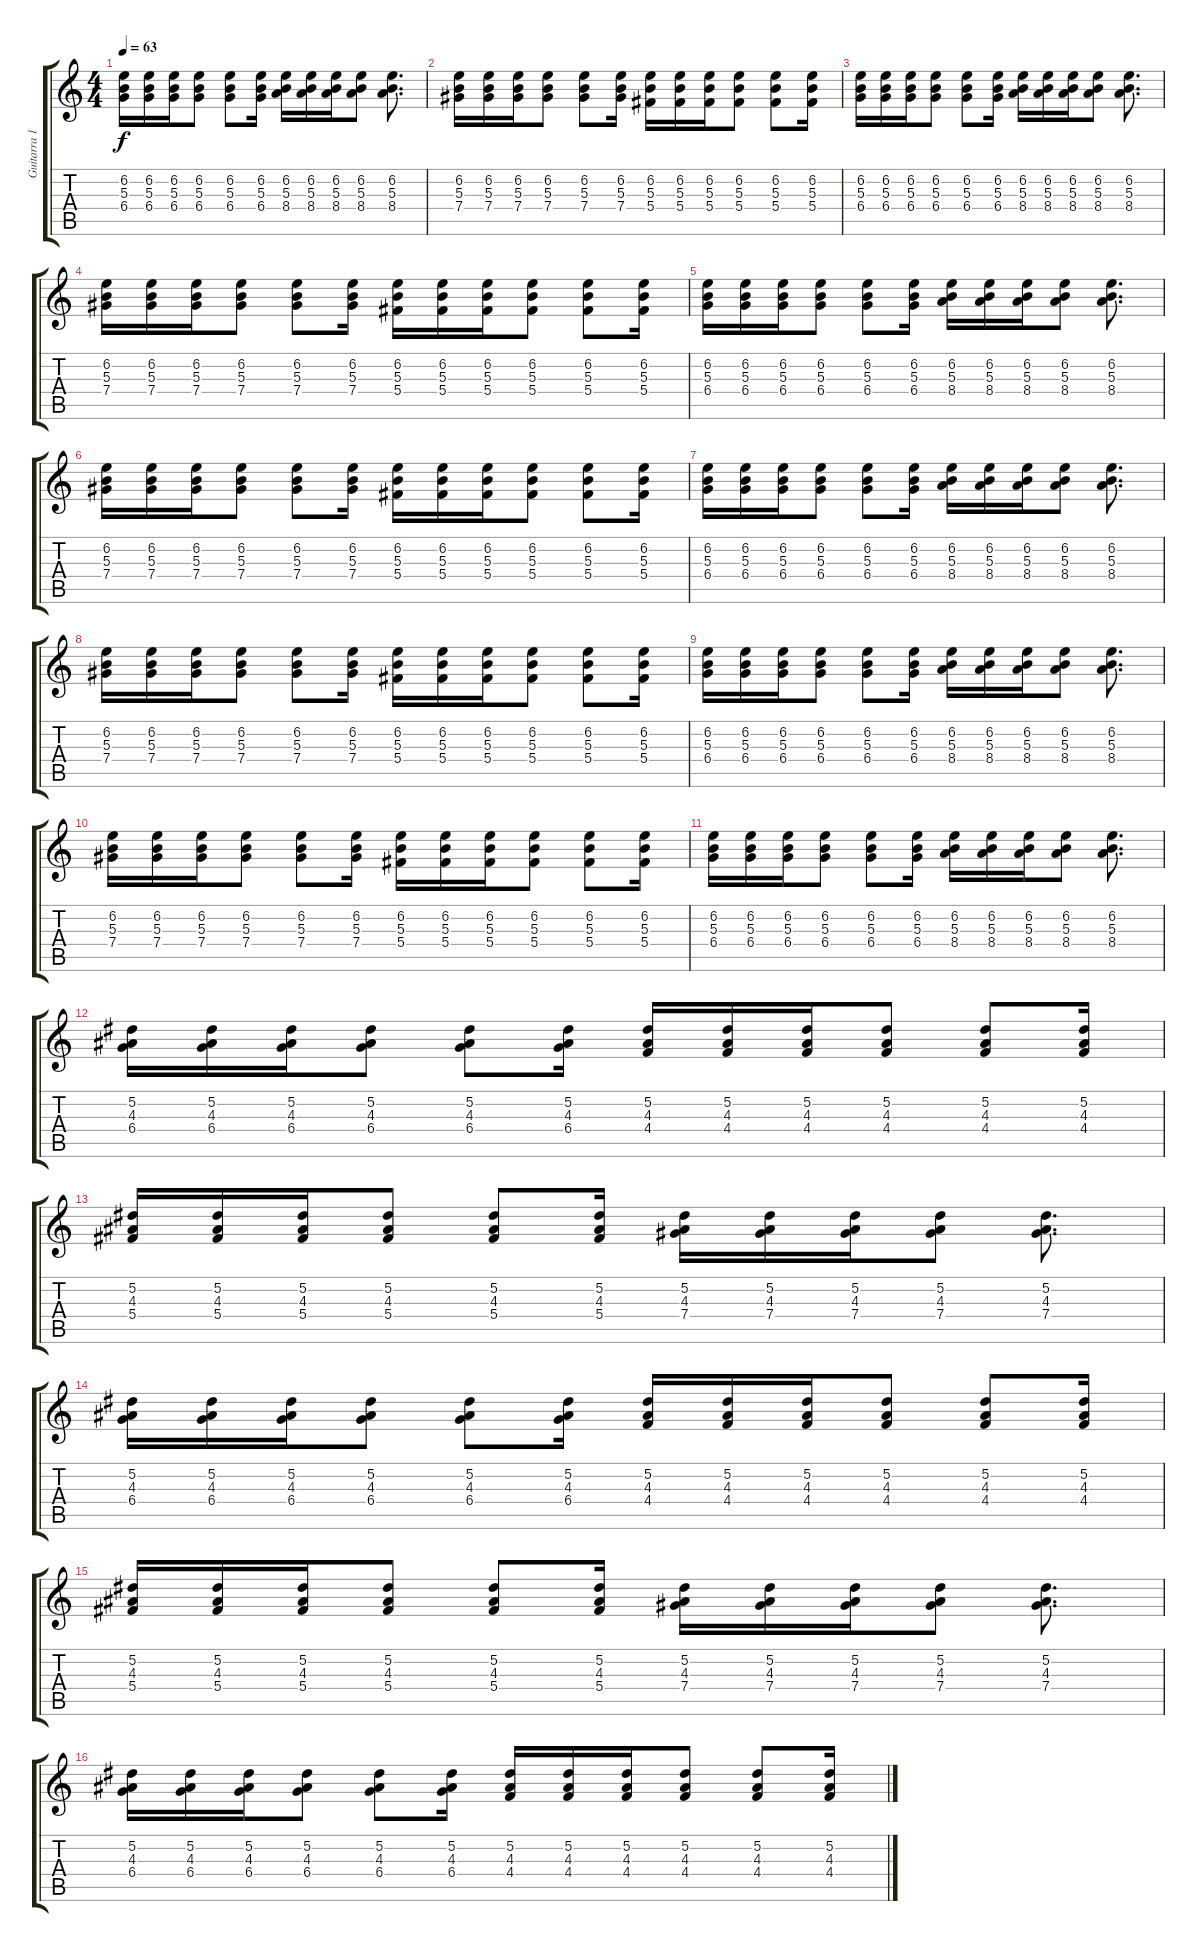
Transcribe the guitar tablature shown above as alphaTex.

\track ("Guitarra 1" "Guitarra 1") {instrument acousticguitarnylon}
\staff {score tabs}
\tuning (Eb4 Bb3 Gb3 Db3 Ab2 Eb2) {hide}
\ts (4 4)
\tempo 63
\clef g2
\ks c
(6.2 5.3 6.4).16{dy f} (6.2 5.3 6.4).16 (6.2 5.3 6.4).16 (6.2 5.3 6.4).8 (6.2 5.3 6.4).8 (6.2 5.3 6.4).16 (6.2 5.3 8.4).16 (6.2 5.3 8.4).16 (6.2 5.3 8.4).16 (6.2 5.3 8.4).8 (6.2 5.3 8.4).8{d} |
(6.2 5.3 7.4).16 (6.2 5.3 7.4).16 (6.2 5.3 7.4).16 (6.2 5.3 7.4).8 (6.2 5.3 7.4).8 (6.2 5.3 7.4).16 (6.2 5.3 5.4).16 (6.2 5.3 5.4).16 (6.2 5.3 5.4).16 (6.2 5.3 5.4).8 (6.2 5.3 5.4).8 (6.2 5.3 5.4).16 |
(6.2 5.3 6.4).16 (6.2 5.3 6.4).16 (6.2 5.3 6.4).16 (6.2 5.3 6.4).8 (6.2 5.3 6.4).8 (6.2 5.3 6.4).16 (6.2 5.3 8.4).16 (6.2 5.3 8.4).16 (6.2 5.3 8.4).16 (6.2 5.3 8.4).8 (6.2 5.3 8.4).8{d} |
(6.2 5.3 7.4).16 (6.2 5.3 7.4).16 (6.2 5.3 7.4).16 (6.2 5.3 7.4).8 (6.2 5.3 7.4).8 (6.2 5.3 7.4).16 (6.2 5.3 5.4).16 (6.2 5.3 5.4).16 (6.2 5.3 5.4).16 (6.2 5.3 5.4).8 (6.2 5.3 5.4).8 (6.2 5.3 5.4).16 |
(6.2 5.3 6.4).16 (6.2 5.3 6.4).16 (6.2 5.3 6.4).16 (6.2 5.3 6.4).8 (6.2 5.3 6.4).8 (6.2 5.3 6.4).16 (6.2 5.3 8.4).16 (6.2 5.3 8.4).16 (6.2 5.3 8.4).16 (6.2 5.3 8.4).8 (6.2 5.3 8.4).8{d} |
(6.2 5.3 7.4).16 (6.2 5.3 7.4).16 (6.2 5.3 7.4).16 (6.2 5.3 7.4).8 (6.2 5.3 7.4).8 (6.2 5.3 7.4).16 (6.2 5.3 5.4).16 (6.2 5.3 5.4).16 (6.2 5.3 5.4).16 (6.2 5.3 5.4).8 (6.2 5.3 5.4).8 (6.2 5.3 5.4).16 |
(6.2 5.3 6.4).16 (6.2 5.3 6.4).16 (6.2 5.3 6.4).16 (6.2 5.3 6.4).8 (6.2 5.3 6.4).8 (6.2 5.3 6.4).16 (6.2 5.3 8.4).16 (6.2 5.3 8.4).16 (6.2 5.3 8.4).16 (6.2 5.3 8.4).8 (6.2 5.3 8.4).8{d} |
(6.2 5.3 7.4).16 (6.2 5.3 7.4).16 (6.2 5.3 7.4).16 (6.2 5.3 7.4).8 (6.2 5.3 7.4).8 (6.2 5.3 7.4).16 (6.2 5.3 5.4).16 (6.2 5.3 5.4).16 (6.2 5.3 5.4).16 (6.2 5.3 5.4).8 (6.2 5.3 5.4).8 (6.2 5.3 5.4).16 |
(6.2 5.3 6.4).16 (6.2 5.3 6.4).16 (6.2 5.3 6.4).16 (6.2 5.3 6.4).8 (6.2 5.3 6.4).8 (6.2 5.3 6.4).16 (6.2 5.3 8.4).16 (6.2 5.3 8.4).16 (6.2 5.3 8.4).16 (6.2 5.3 8.4).8 (6.2 5.3 8.4).8{d} |
(6.2 5.3 7.4).16 (6.2 5.3 7.4).16 (6.2 5.3 7.4).16 (6.2 5.3 7.4).8 (6.2 5.3 7.4).8 (6.2 5.3 7.4).16 (6.2 5.3 5.4).16 (6.2 5.3 5.4).16 (6.2 5.3 5.4).16 (6.2 5.3 5.4).8 (6.2 5.3 5.4).8 (6.2 5.3 5.4).16 |
(6.2 5.3 6.4).16 (6.2 5.3 6.4).16 (6.2 5.3 6.4).16 (6.2 5.3 6.4).8 (6.2 5.3 6.4).8 (6.2 5.3 6.4).16 (6.2 5.3 8.4).16 (6.2 5.3 8.4).16 (6.2 5.3 8.4).16 (6.2 5.3 8.4).8 (6.2 5.3 8.4).8{d} |
(5.2 4.3 6.4).16 (5.2 4.3 6.4).16 (5.2 4.3 6.4).16 (5.2 4.3 6.4).8 (5.2 4.3 6.4).8 (5.2 4.3 6.4).16 (5.2 4.3 4.4).16 (5.2 4.3 4.4).16 (5.2 4.3 4.4).16 (5.2 4.3 4.4).8 (5.2 4.3 4.4).8 (5.2 4.3 4.4).16 |
(5.2 4.3 5.4).16 (5.2 4.3 5.4).16 (5.2 4.3 5.4).16 (5.2 4.3 5.4).8 (5.2 4.3 5.4).8 (5.2 4.3 5.4).16 (5.2 4.3 7.4).16 (5.2 4.3 7.4).16 (5.2 4.3 7.4).16 (5.2 4.3 7.4).8 (5.2 4.3 7.4).8{d} |
(5.2 4.3 6.4).16 (5.2 4.3 6.4).16 (5.2 4.3 6.4).16 (5.2 4.3 6.4).8 (5.2 4.3 6.4).8 (5.2 4.3 6.4).16 (5.2 4.3 4.4).16 (5.2 4.3 4.4).16 (5.2 4.3 4.4).16 (5.2 4.3 4.4).8 (5.2 4.3 4.4).8 (5.2 4.3 4.4).16 |
(5.2 4.3 5.4).16 (5.2 4.3 5.4).16 (5.2 4.3 5.4).16 (5.2 4.3 5.4).8 (5.2 4.3 5.4).8 (5.2 4.3 5.4).16 (5.2 4.3 7.4).16 (5.2 4.3 7.4).16 (5.2 4.3 7.4).16 (5.2 4.3 7.4).8 (5.2 4.3 7.4).8{d} |
(5.2 4.3 6.4).16 (5.2 4.3 6.4).16 (5.2 4.3 6.4).16 (5.2 4.3 6.4).8 (5.2 4.3 6.4).8 (5.2 4.3 6.4).16 (5.2 4.3 4.4).16 (5.2 4.3 4.4).16 (5.2 4.3 4.4).16 (5.2 4.3 4.4).8 (5.2 4.3 4.4).8 (5.2 4.3 4.4).16
